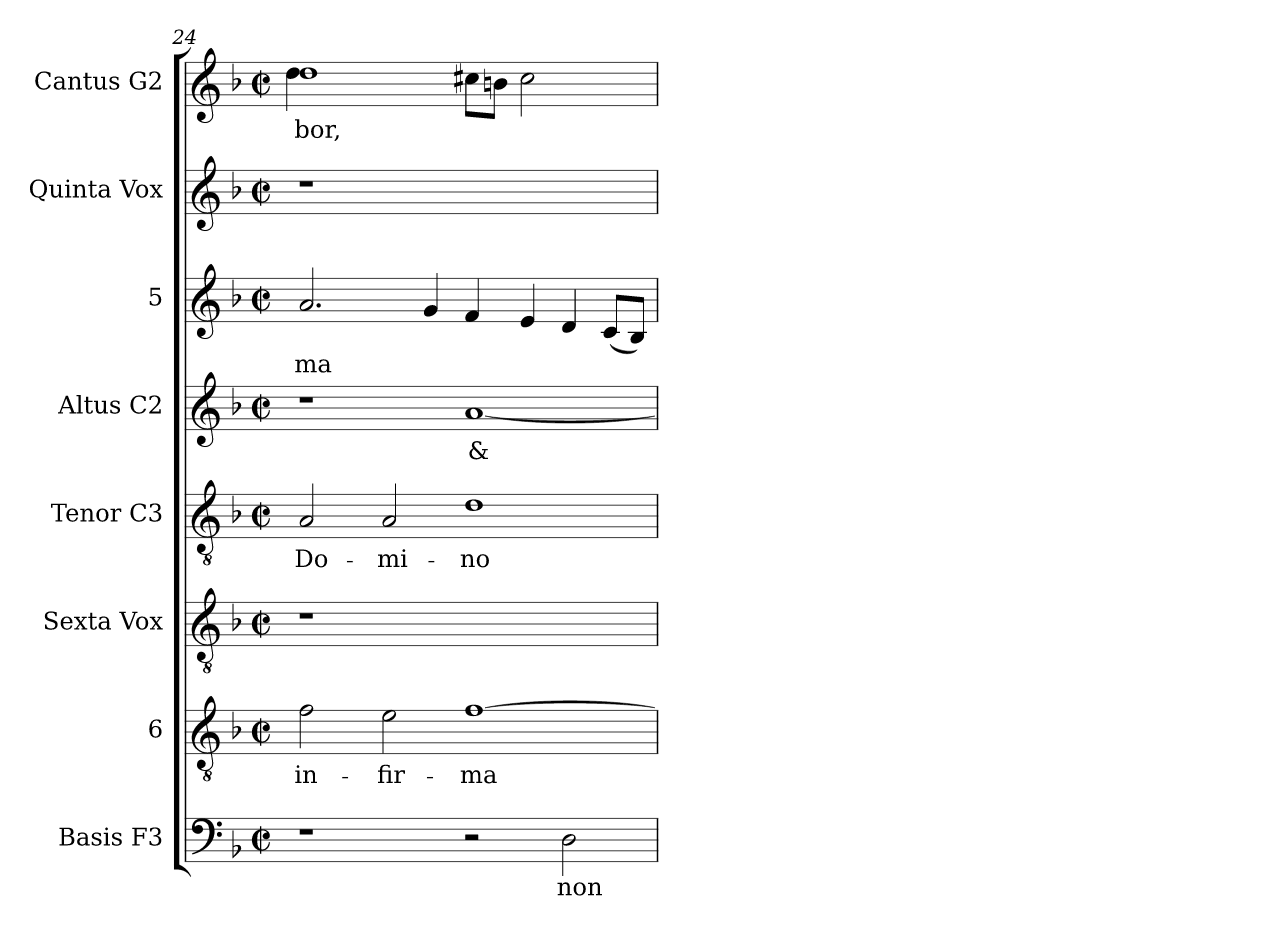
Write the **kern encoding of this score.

**kern	**text	**kern	**text	**kern	**kern	**text	**kern	**text	**kern	**text	**kern	**kern	**text
*part8	*part8	*part7	*part7	*part6	*part5	*part5	*part4	*part4	*part3	*part3	*part2	*part1	*part1
*staff8	*staff8	*staff7	*staff7	*staff6	*staff5	*staff5	*staff4	*staff4	*staff3	*staff3	*staff2	*staff1	*staff1
*I"Basis  F3	*	*I"6	*	*I"Sexta  Vox	*I"Tenor  C3	*	*I"Altus  C2	*	*I"5	*	*I"Quinta  Vox	*I"Cantus  G2	*
*I'B	*	*	*	*	*I'T	*	*I'A	*	*	*	*	*I'C	*
*clefF4	*	*clefGv2	*	*clefGv2	*clefGv2	*	*clefG2	*	*clefG2	*	*clefG2	*clefG2	*
*k[b-]	*	*k[b-]	*	*k[b-]	*k[b-]	*	*k[b-]	*	*k[b-]	*	*k[b-]	*k[b-]	*
*F:	*	*F:	*	*F:	*F:	*	*F:	*	*F:	*	*F:	*F:	*
*M2/2	*	*M2/2	*	*M2/2	*M2/2	*	*M2/2	*	*M2/2	*	*M2/2	*M2/2	*
*met(c|)	*	*met(c|)	*	*met(c|)	*met(c|)	*	*met(c|)	*	*met(c|)	*	*met(c|)	*met(c|)	*
=24	=24	=24	=24	=24	=24	=24	=24	=24	=24	=24	=24	=24	=24
!	!	!	!LO:LY:b:cj	!	!	!LO:LY:b:cj	!	!	!	!LO:LY:b:cj	!	!	!LO:LY:b:cj
*	*	*	*	*	*	*	*	*	*	*	*	*^	*
1r	.	2f\	in-	1r	2A/	Do-	1r	.	2.a/	ma-	1r	1dd	4dd\	-bor,
.	.	.	.	.	.	.	.	.	.	.	.	.	4ryy	.
!	!	!	!LO:LY:b:cj	!	!	!LO:LY:b:cj	!	!	!	!	!	!	!	!
.	.	2e\	-fir-	.	2A/	-mi-	.	.	.	.	.	.	1.ryy	.
!	!	!	!	!	!	!	!	!	!	!LO:LY:b:cj	!	!	!	!
.	.	.	.	.	.	.	.	.	4g/	--	.	.	.	.
!	!	!	!LO:LY:b:cj	!	!	!LO:LY:b:cj	!	!LO:LY:b:cj	!	!LO:LY:b:cj	!	!	!	!LO:LY:b:cj
2r	.	[>1f	-ma-	1ryy	1d	-no	[<1a	-&	4f/	--	1ryy	8cc#X\L	.	.
!	!	!	!	!	!	!	!	!	!	!	!	!	!	!LO:LY:b:cj
.	.	.	.	.	.	.	.	.	.	.	.	8bn\J	.	.
!	!	!	!	!	!	!	!	!	!	!LO:LY:b:cj	!	!	!	!LO:LY:b:cj
.	.	.	.	.	.	.	.	.	4e/	--	.	2cc#\	.	.
!	!LO:LY:b:cj	!	!	!	!	!	!	!	!	!LO:LY:b:cj	!	!	!	!
2D\	non	.	.	.	.	.	.	.	4d/	--	.	.	.	.
!	!	!	!	!	!	!	!	!	!	!LO:LY:b:cj	!	!	!	!
.	.	.	.	.	.	.	.	.	(>8c/L	--	.	4ryy	.	.
!	!	!	!	!	!	!	!	!	!	!LO:LY:b:cj	!	!	!	!
.	.	.	.	.	.	.	.	.	8B-/J)	--	.	.	.	.
*	*	*	*	*	*	*	*	*	*	*	*	*v	*v	*
=	=	=	=	=	=	=	=	=	=	=	=	=	=
*-	*-	*-	*-	*-	*-	*-	*-	*-	*-	*-	*-	*-	*-
